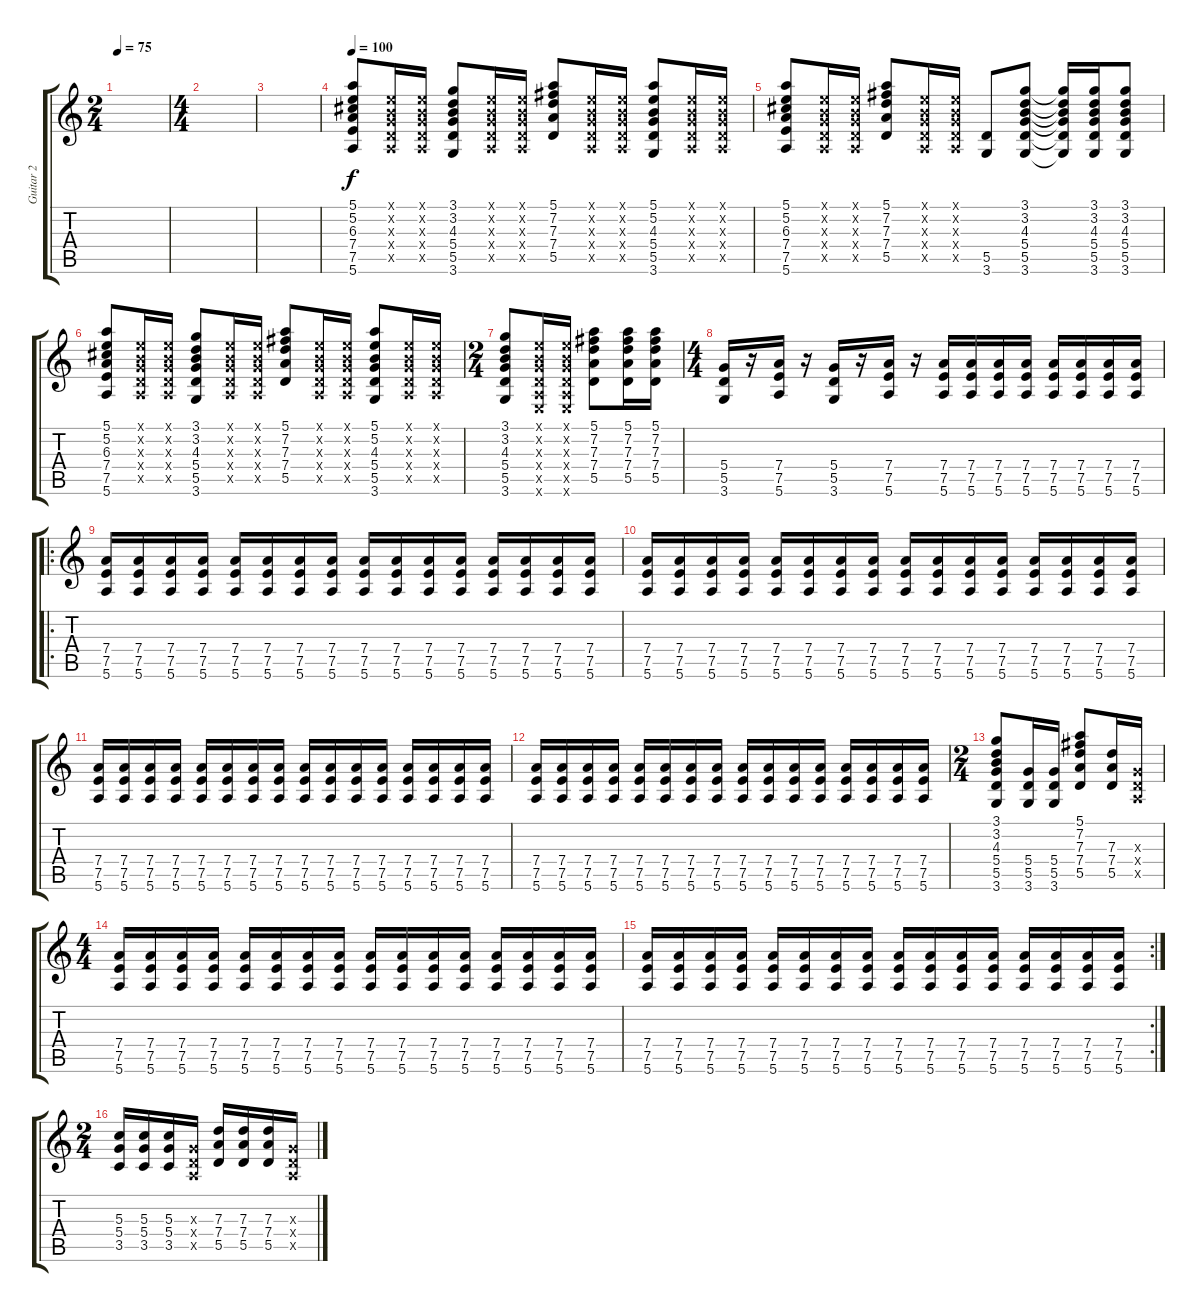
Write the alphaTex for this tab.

\track ("Guitar 2" "Guitar 2") {instrument acousticguitarsteel}
\staff {score tabs}
\tuning (E4 B3 G3 D3 A2 E2) {hide}
\ts (2 4)
\tempo 75
\clef g2
\ks c
|
\ts (4 4)
|
|
\tempo 100
(5.1 5.2 6.3 7.4 7.5 5.6).8 (0.1{x} 0.2{x} 0.3{x} 0.4{x} 0.5{x}).16 (0.1{x} 0.2{x} 0.3{x} 0.4{x} 0.5{x}).16 (3.1 3.2 4.3 5.4 5.5 3.6).8 (0.1{x} 0.2{x} 0.3{x} 0.4{x} 0.5{x}).16 (0.1{x} 0.2{x} 0.3{x} 0.4{x} 0.5{x}).16 (5.1 7.2 7.3 7.4 5.5).8 (0.1{x} 0.2{x} 0.3{x} 0.4{x} 0.5{x}).16 (0.1{x} 0.2{x} 0.3{x} 0.4{x} 0.5{x}).16 (5.1 5.2 4.3 5.4 5.5 3.6).8 (0.1{x} 0.2{x} 0.3{x} 0.4{x} 0.5{x}).16 (0.1{x} 0.2{x} 0.3{x} 0.4{x} 0.5{x}).16 |
(5.1 5.2 6.3 7.4 7.5 5.6).8 (0.1{x} 0.2{x} 0.3{x} 0.4{x} 0.5{x}).16 (0.1{x} 0.2{x} 0.3{x} 0.4{x} 0.5{x}).16 (5.1 7.2 7.3 7.4 5.5).8 (0.1{x} 0.2{x} 0.3{x} 0.4{x} 0.5{x}).16 (0.1{x} 0.2{x} 0.3{x} 0.4{x} 0.5{x}).16 (5.5 3.6).8 (3.1 3.2 4.3 5.4 5.5 3.6).8 (3.1{t} 3.2{t} 4.3{t} 5.4{t} 5.5{t} 3.6{t}).16 (3.1 3.2 4.3 5.4 5.5 3.6).16 (3.1 3.2 4.3 5.4 5.5 3.6).8 |
(5.1 5.2 6.3 7.4 7.5 5.6).8 (0.1{x} 0.2{x} 0.3{x} 0.4{x} 0.5{x}).16 (0.1{x} 0.2{x} 0.3{x} 0.4{x} 0.5{x}).16 (3.1 3.2 4.3 5.4 5.5 3.6).8 (0.1{x} 0.2{x} 0.3{x} 0.4{x} 0.5{x}).16 (0.1{x} 0.2{x} 0.3{x} 0.4{x} 0.5{x}).16 (5.1 7.2 7.3 7.4 5.5).8 (0.1{x} 0.2{x} 0.3{x} 0.4{x} 0.5{x}).16 (0.1{x} 0.2{x} 0.3{x} 0.4{x} 0.5{x}).16 (5.1 5.2 4.3 5.4 5.5 3.6).8 (0.1{x} 0.2{x} 0.3{x} 0.4{x} 0.5{x}).16 (0.1{x} 0.2{x} 0.3{x} 0.4{x} 0.5{x}).16 |
\ts (2 4)
(3.1 3.2 4.3 5.4 5.5 3.6).8 (0.1{x} 0.2{x} 0.3{x} 0.4{x} 0.5{x} 0.6{x}).16 (0.1{x} 0.2{x} 0.3{x} 0.4{x} 0.5{x} 0.6{x}).16 (5.1 7.2 7.3 7.4 5.5).8 (5.1 7.2 7.3 7.4 5.5).16 (5.1 7.2 7.3 7.4 5.5).16 |
\ts (4 4)
(5.4 5.5 3.6).16{instrument electricguitarmuted} r.16 (7.4 7.5 5.6).16 r.16 (5.4 5.5 3.6).16 r.16 (7.4 7.5 5.6).16 r.16 (7.4 7.5 5.6).16 (7.4 7.5 5.6).16 (7.4 7.5 5.6).16 (7.4 7.5 5.6).16 (7.4 7.5 5.6).16 (7.4 7.5 5.6).16 (7.4 7.5 5.6).16 (7.4 7.5 5.6).16 |
\ro
(7.4 7.5 5.6).16 (7.4 7.5 5.6).16 (7.4 7.5 5.6).16 (7.4 7.5 5.6).16 (7.4 7.5 5.6).16 (7.4 7.5 5.6).16 (7.4 7.5 5.6).16 (7.4 7.5 5.6).16 (7.4 7.5 5.6).16 (7.4 7.5 5.6).16 (7.4 7.5 5.6).16 (7.4 7.5 5.6).16 (7.4 7.5 5.6).16 (7.4 7.5 5.6).16 (7.4 7.5 5.6).16 (7.4 7.5 5.6).16 |
(7.4 7.5 5.6).16 (7.4 7.5 5.6).16 (7.4 7.5 5.6).16 (7.4 7.5 5.6).16 (7.4 7.5 5.6).16 (7.4 7.5 5.6).16 (7.4 7.5 5.6).16 (7.4 7.5 5.6).16 (7.4 7.5 5.6).16 (7.4 7.5 5.6).16 (7.4 7.5 5.6).16 (7.4 7.5 5.6).16 (7.4 7.5 5.6).16 (7.4 7.5 5.6).16 (7.4 7.5 5.6).16 (7.4 7.5 5.6).16 |
(7.4 7.5 5.6).16 (7.4 7.5 5.6).16 (7.4 7.5 5.6).16 (7.4 7.5 5.6).16 (7.4 7.5 5.6).16 (7.4 7.5 5.6).16 (7.4 7.5 5.6).16 (7.4 7.5 5.6).16 (7.4 7.5 5.6).16 (7.4 7.5 5.6).16 (7.4 7.5 5.6).16 (7.4 7.5 5.6).16 (7.4 7.5 5.6).16 (7.4 7.5 5.6).16 (7.4 7.5 5.6).16 (7.4 7.5 5.6).16 |
(7.4 7.5 5.6).16 (7.4 7.5 5.6).16 (7.4 7.5 5.6).16 (7.4 7.5 5.6).16 (7.4 7.5 5.6).16 (7.4 7.5 5.6).16 (7.4 7.5 5.6).16 (7.4 7.5 5.6).16 (7.4 7.5 5.6).16 (7.4 7.5 5.6).16 (7.4 7.5 5.6).16 (7.4 7.5 5.6).16 (7.4 7.5 5.6).16 (7.4 7.5 5.6).16 (7.4 7.5 5.6).16 (7.4 7.5 5.6).16 |
\ts (2 4)
(3.1 3.2 4.3 5.4 5.5 3.6).8 (5.4 5.5 3.6).16 (5.4 5.5 3.6).16 (5.1 7.2 7.3 7.4 5.5).8 (7.3 7.4 5.5).16 (0.3{x} 0.4{x} 0.5{x}).16 |
\ts (4 4)
(7.4 7.5 5.6).16 (7.4 7.5 5.6).16 (7.4 7.5 5.6).16 (7.4 7.5 5.6).16 (7.4 7.5 5.6).16 (7.4 7.5 5.6).16 (7.4 7.5 5.6).16 (7.4 7.5 5.6).16 (7.4 7.5 5.6).16 (7.4 7.5 5.6).16 (7.4 7.5 5.6).16 (7.4 7.5 5.6).16 (7.4 7.5 5.6).16 (7.4 7.5 5.6).16 (7.4 7.5 5.6).16 (7.4 7.5 5.6).16 |
\rc 2
(7.4 7.5 5.6).16 (7.4 7.5 5.6).16 (7.4 7.5 5.6).16 (7.4 7.5 5.6).16 (7.4 7.5 5.6).16 (7.4 7.5 5.6).16 (7.4 7.5 5.6).16 (7.4 7.5 5.6).16 (7.4 7.5 5.6).16 (7.4 7.5 5.6).16 (7.4 7.5 5.6).16 (7.4 7.5 5.6).16 (7.4 7.5 5.6).16 (7.4 7.5 5.6).16 (7.4 7.5 5.6).16 (7.4 7.5 5.6).16 |
\ts (2 4)
(5.3 5.4 3.5).16 (5.3 5.4 3.5).16 (5.3 5.4 3.5).16 (0.3{x} 0.4{x} 0.5{x}).16 (7.3 7.4 5.5).16 (7.3 7.4 5.5).16 (7.3 7.4 5.5).16 (0.3{x} 0.4{x} 0.5{x}).16
